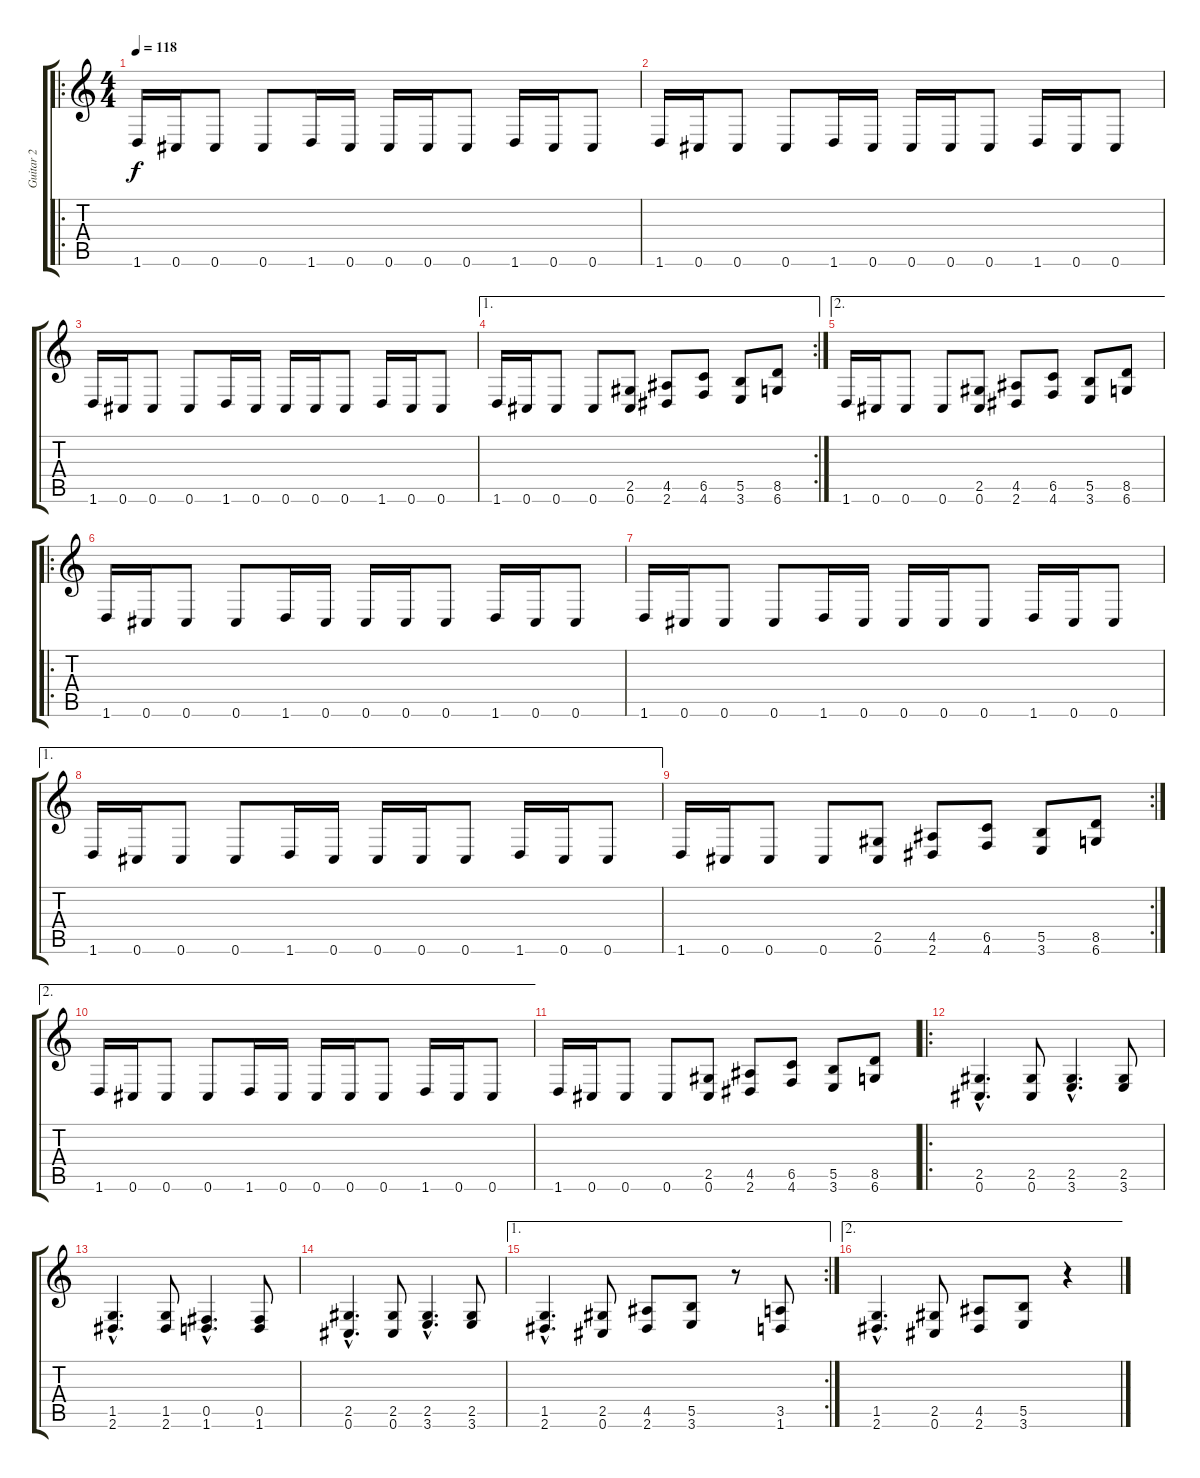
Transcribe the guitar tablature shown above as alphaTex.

\track ("Guitar 2" "Guitar 2") {instrument distortionguitar}
\staff {score tabs}
\tuning (Db4 Ab3 E3 B2 Gb2 Db2) {hide}
\ro
\ts (4 4)
\tempo 118
\clef g2
\ks c
1.6.16{dy f} 0.6.16 0.6.8 0.6.8 1.6.16 0.6.16 0.6.16 0.6.16 0.6.8 1.6.16 0.6.16 0.6.8 |
1.6.16 0.6.16 0.6.8 0.6.8 1.6.16 0.6.16 0.6.16 0.6.16 0.6.8 1.6.16 0.6.16 0.6.8 |
1.6.16 0.6.16 0.6.8 0.6.8 1.6.16 0.6.16 0.6.16 0.6.16 0.6.8 1.6.16 0.6.16 0.6.8 |
\ae 1
\rc 2
1.6.16 0.6.16 0.6.8 0.6.8 (2.5 0.6).8 (4.5 2.6).8 (6.5 4.6).8 (5.5 3.6).8 (8.5 6.6).8 |
\ae 2
1.6.16 0.6.16 0.6.8 0.6.8 (2.5 0.6).8 (4.5 2.6).8 (6.5 4.6).8 (5.5 3.6).8 (8.5 6.6).8 |
\ro
1.6.16 0.6.16 0.6.8 0.6.8 1.6.16 0.6.16 0.6.16 0.6.16 0.6.8 1.6.16 0.6.16 0.6.8 |
1.6.16 0.6.16 0.6.8 0.6.8 1.6.16 0.6.16 0.6.16 0.6.16 0.6.8 1.6.16 0.6.16 0.6.8 |
\ae 1
1.6.16 0.6.16 0.6.8 0.6.8 1.6.16 0.6.16 0.6.16 0.6.16 0.6.8 1.6.16 0.6.16 0.6.8 |
\rc 2
1.6.16 0.6.16 0.6.8 0.6.8 (2.5 0.6).8 (4.5 2.6).8 (6.5 4.6).8 (5.5 3.6).8 (8.5 6.6).8 |
\ae 2
1.6.16 0.6.16 0.6.8 0.6.8 1.6.16 0.6.16 0.6.16 0.6.16 0.6.8 1.6.16 0.6.16 0.6.8 |
1.6.16 0.6.16 0.6.8 0.6.8 (2.5 0.6).8 (4.5 2.6).8 (6.5 4.6).8 (5.5 3.6).8 (8.5 6.6).8 |
\ro
(2.5{hac} 0.6{hac}).4{d} (2.5 0.6).8 (2.5{hac} 3.6{hac}).4{d} (2.5 3.6).8 |
(1.5{hac} 2.6{hac}).4{d} (1.5 2.6).8 (0.5{hac} 1.6{hac}).4{d} (0.5 1.6).8 |
(2.5{hac} 0.6{hac}).4{d} (2.5 0.6).8 (2.5{hac} 3.6{hac}).4{d} (2.5 3.6).8 |
\ae 1
\rc 2
(1.5{hac} 2.6{hac}).4{d} (2.5 0.6).8 (4.5 2.6).8 (5.5 3.6).8 r.8 (3.5 1.6).8 |
\ae 2
(1.5{hac} 2.6{hac}).4{d} (2.5 0.6).8 (4.5 2.6).8 (5.5 3.6).8 r.4
